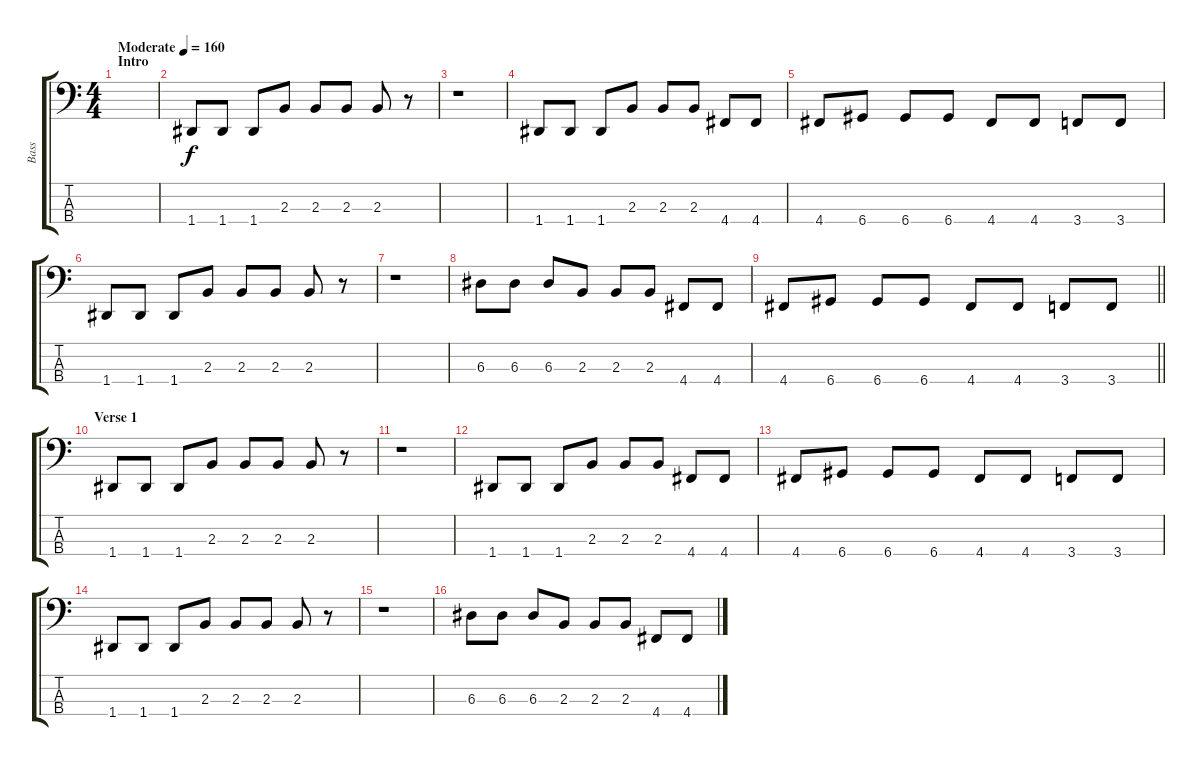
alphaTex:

\track ("Bass" "Bass") {instrument electricbassfinger}
\staff {score tabs}
\tuning (G2 D2 A1 D1) {hide}
\ts (4 4)
\section ("" "Intro")
\tempo (160 "Moderate")
\clef f4
\ks c
|
1.4.8 1.4.8 1.4.8 2.3.8 2.3.8 2.3.8 2.3.8 r.8 |
r.1 |
1.4.8 1.4.8 1.4.8 2.3.8 2.3.8 2.3.8 4.4.8 4.4.8 |
4.4.8 6.4.8 6.4.8 6.4.8 4.4.8 4.4.8 3.4.8 3.4.8 |
1.4.8 1.4.8 1.4.8 2.3.8 2.3.8 2.3.8 2.3.8 r.8 |
r.1 |
6.3.8 6.3.8 6.3.8 2.3.8 2.3.8 2.3.8 4.4.8 4.4.8 |
\barLineRight lightlight
4.4.8 6.4.8 6.4.8 6.4.8 4.4.8 4.4.8 3.4.8 3.4.8 |
\section ("" "Verse 1")
1.4.8 1.4.8 1.4.8 2.3.8 2.3.8 2.3.8 2.3.8 r.8 |
r.1 |
1.4.8 1.4.8 1.4.8 2.3.8 2.3.8 2.3.8 4.4.8 4.4.8 |
4.4.8 6.4.8 6.4.8 6.4.8 4.4.8 4.4.8 3.4.8 3.4.8 |
1.4.8 1.4.8 1.4.8 2.3.8 2.3.8 2.3.8 2.3.8 r.8 |
r.1 |
6.3.8 6.3.8 6.3.8 2.3.8 2.3.8 2.3.8 4.4.8 4.4.8
